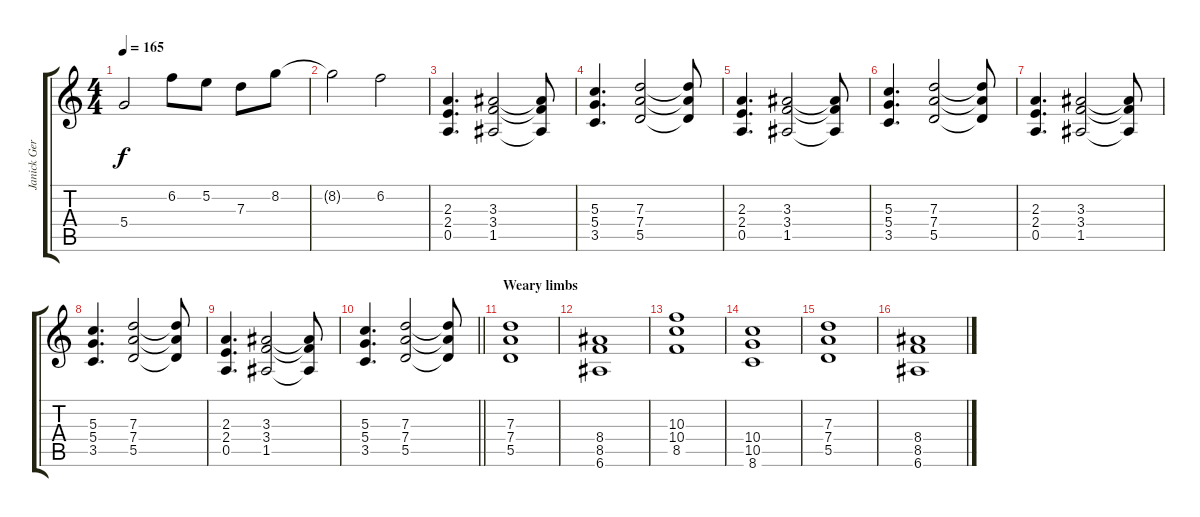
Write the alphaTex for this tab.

\track ("Janick Gers" "Janick Ger") {instrument acousticguitarsteel}
\staff {score tabs}
\tuning (E4 B3 G3 D3 A2 E2) {hide}
\ts (4 4)
\tempo 165
\clef g2
\ks c
5.4{t}.2{dy f} 6.2.8 5.2.8 7.3.8 8.2.8 |
8.2{t}.2 6.2.2 |
(2.3 2.4 0.5).4{d} (3.3 3.4 1.5).2 (3.3{t} 3.4{t} 1.5{t}).8 |
(5.3 5.4 3.5).4{d} (7.3 7.4 5.5).2 (7.3{t} 7.4{t} 5.5{t}).8 |
(2.3 2.4 0.5).4{d} (3.3 3.4 1.5).2 (3.3{t} 3.4{t} 1.5{t}).8 |
(5.3 5.4 3.5).4{d} (7.3 7.4 5.5).2 (7.3{t} 7.4{t} 5.5{t}).8 |
(2.3 2.4 0.5).4{d} (3.3 3.4 1.5).2 (3.3{t} 3.4{t} 1.5{t}).8 |
(5.3 5.4 3.5).4{d} (7.3 7.4 5.5).2 (7.3{t} 7.4{t} 5.5{t}).8 |
(2.3 2.4 0.5).4{d} (3.3 3.4 1.5).2 (3.3{t} 3.4{t} 1.5{t}).8 |
\barLineRight lightlight
(5.3 5.4 3.5).4{d} (7.3 7.4 5.5).2 (7.3{t} 7.4{t} 5.5{t}).8 |
\section ("" "Weary limbs")
(7.3 7.4 5.5).1 |
(8.4 8.5 6.6).1 |
(10.3 10.4 8.5).1 |
(10.4 10.5 8.6).1 |
(7.3 7.4 5.5).1 |
(8.4 8.5 6.6).1
